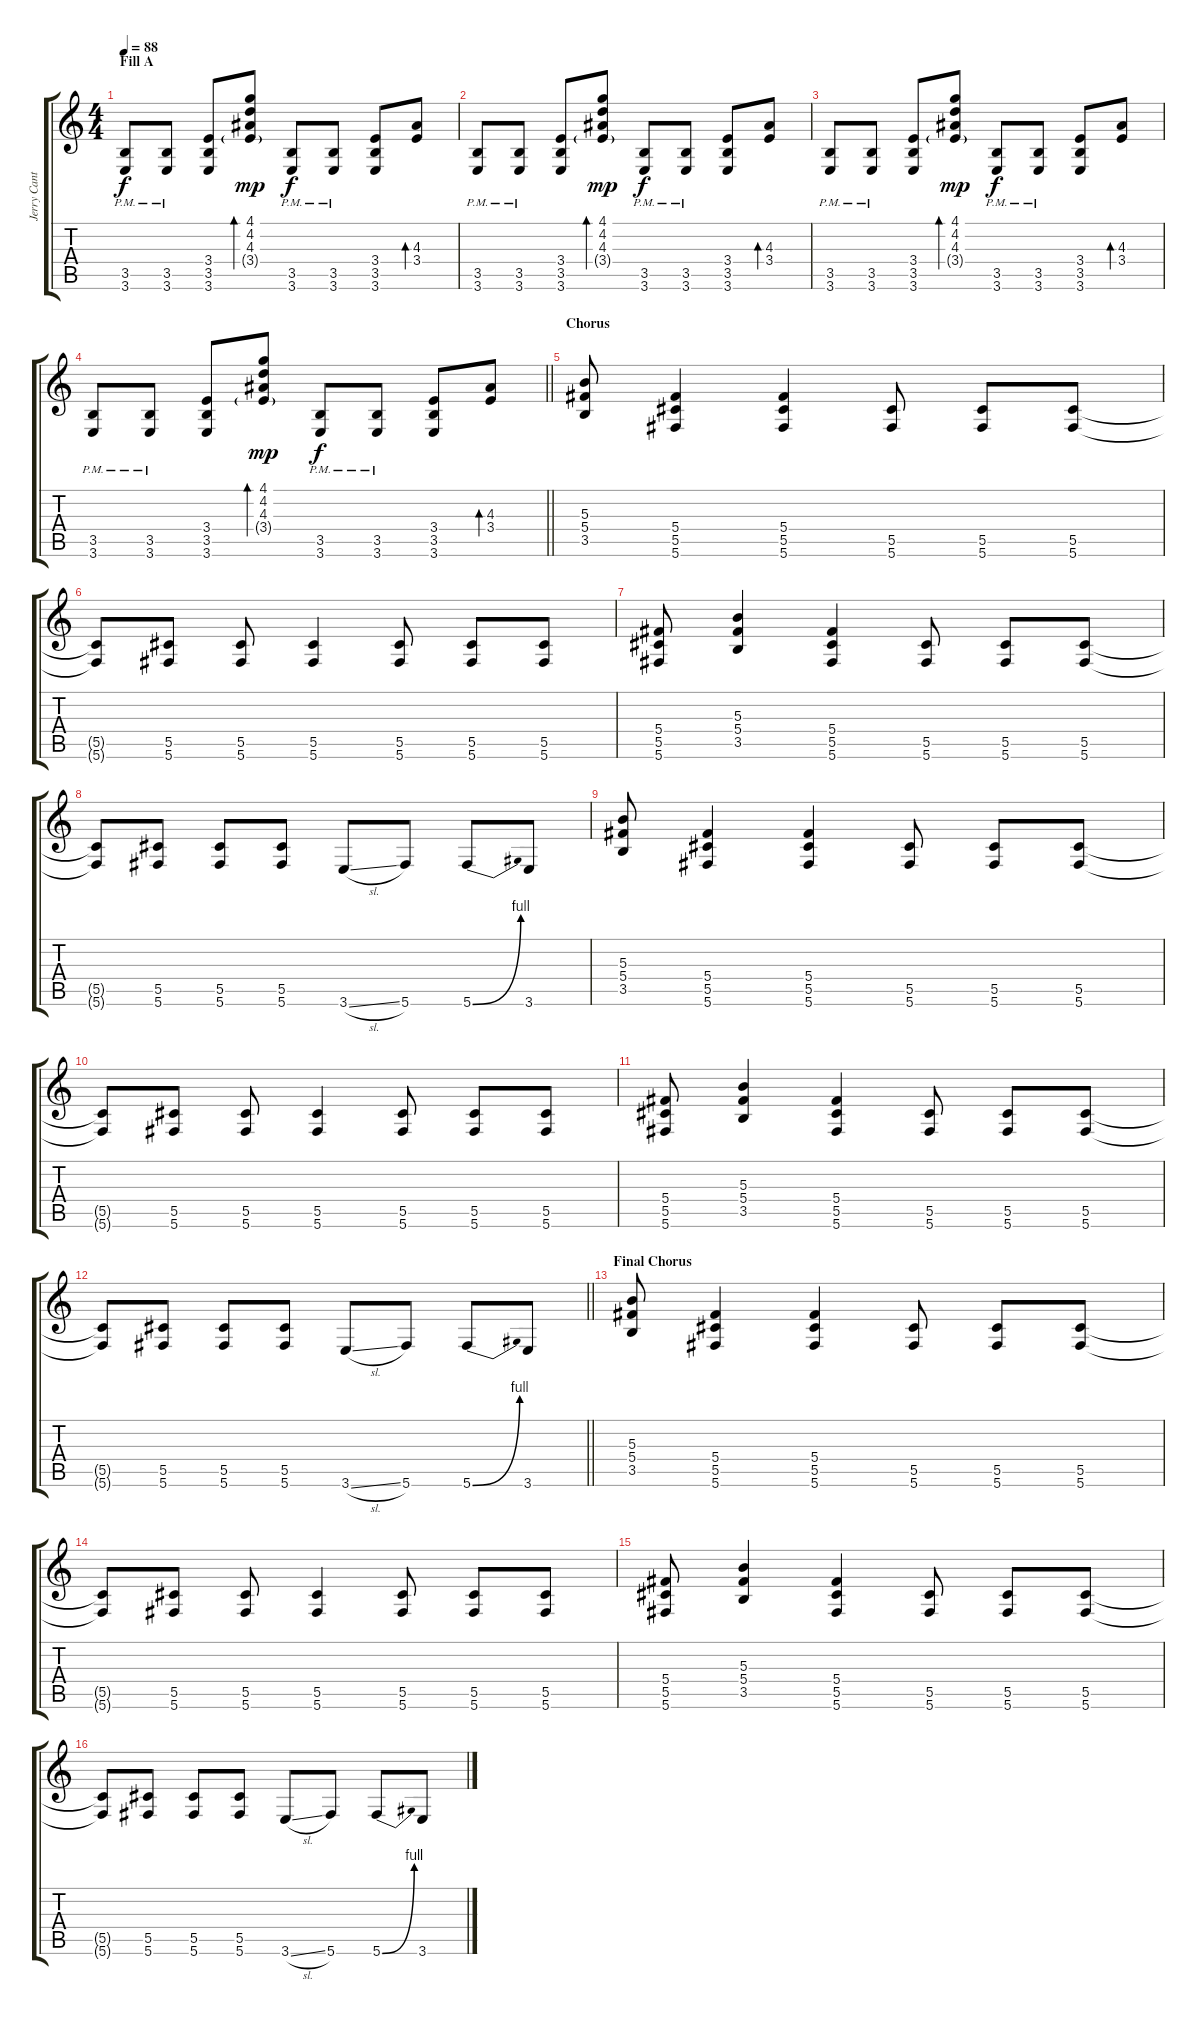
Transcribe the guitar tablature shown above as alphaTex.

\track ("Jerry Cantrell I (Left)" "Jerry Cant") {instrument distortionguitar}
\staff {score tabs}
\tuning (Eb4 Bb3 Gb3 Db3 Ab2 Db2) {hide}
\ts (4 4)
\section ("" "Fill A")
\tempo 88
\clef g2
\ks c
(3.5{pm} 3.6{pm}).8{dy f} (3.5{pm} 3.6{pm}).8 (3.4 3.5 3.6).8 (4.1 4.2 4.3 3.4{g}).8{bd 30 dy mp} (3.5{pm} 3.6{pm}).8{dy f} (3.5{pm} 3.6{pm}).8 (3.4 3.5 3.6).8 (4.3 3.4).8{bd 30} |
(3.5{pm} 3.6{pm}).8 (3.5{pm} 3.6{pm}).8 (3.4 3.5 3.6).8 (4.1 4.2 4.3 3.4{g}).8{bd 30 dy mp} (3.5{pm} 3.6{pm}).8{dy f} (3.5{pm} 3.6{pm}).8 (3.4 3.5 3.6).8 (4.3 3.4).8{bd 30} |
(3.5{pm} 3.6{pm}).8 (3.5{pm} 3.6{pm}).8 (3.4 3.5 3.6).8 (4.1 4.2 4.3 3.4{g}).8{bd 30 dy mp} (3.5{pm} 3.6{pm}).8{dy f} (3.5{pm} 3.6{pm}).8 (3.4 3.5 3.6).8 (4.3 3.4).8{bd 30} |
\barLineRight lightlight
(3.5{pm} 3.6{pm}).8 (3.5{pm} 3.6{pm}).8 (3.4 3.5 3.6).8 (4.1 4.2 4.3 3.4{g}).8{bd 30 dy mp} (3.5{pm} 3.6{pm}).8{dy f} (3.5{pm} 3.6{pm}).8 (3.4 3.5 3.6).8 (4.3 3.4).8{bd 30} |
\section ("" "Chorus")
(5.3 5.4 3.5).8 (5.4 5.5 5.6).4 (5.4 5.5 5.6).4 (5.5 5.6).8 (5.5 5.6).8 (5.5 5.6).8 |
(5.5{t} 5.6{t}).8 (5.5 5.6).8 (5.5 5.6).8 (5.5 5.6).4 (5.5 5.6).8 (5.5 5.6).8 (5.5 5.6).8 |
(5.4 5.5 5.6).8 (5.3 5.4 3.5).4 (5.4 5.5 5.6).4 (5.5 5.6).8 (5.5 5.6).8 (5.5 5.6).8 |
(5.5{t} 5.6{t}).8 (5.5 5.6).8 (5.5 5.6).8 (5.5 5.6).8 3.6{sl}.8 5.6.8 5.6{be (bend 0 0 60 4)}.8 3.6.8 |
(5.3 5.4 3.5).8 (5.4 5.5 5.6).4 (5.4 5.5 5.6).4 (5.5 5.6).8 (5.5 5.6).8 (5.5 5.6).8 |
(5.5{t} 5.6{t}).8 (5.5 5.6).8 (5.5 5.6).8 (5.5 5.6).4 (5.5 5.6).8 (5.5 5.6).8 (5.5 5.6).8 |
(5.4 5.5 5.6).8 (5.3 5.4 3.5).4 (5.4 5.5 5.6).4 (5.5 5.6).8 (5.5 5.6).8 (5.5 5.6).8 |
\barLineRight lightlight
(5.5{t} 5.6{t}).8 (5.5 5.6).8 (5.5 5.6).8 (5.5 5.6).8 3.6{sl}.8 5.6.8 5.6{be (bend 0 0 60 4)}.8 3.6.8 |
\section ("" "Final Chorus")
(5.3 5.4 3.5).8 (5.4 5.5 5.6).4 (5.4 5.5 5.6).4 (5.5 5.6).8 (5.5 5.6).8 (5.5 5.6).8 |
(5.5{t} 5.6{t}).8 (5.5 5.6).8 (5.5 5.6).8 (5.5 5.6).4 (5.5 5.6).8 (5.5 5.6).8 (5.5 5.6).8 |
(5.4 5.5 5.6).8 (5.3 5.4 3.5).4 (5.4 5.5 5.6).4 (5.5 5.6).8 (5.5 5.6).8 (5.5 5.6).8 |
(5.5{t} 5.6{t}).8 (5.5 5.6).8 (5.5 5.6).8 (5.5 5.6).8 3.6{sl}.8 5.6.8 5.6{be (bend 0 0 60 4)}.8 3.6.8
